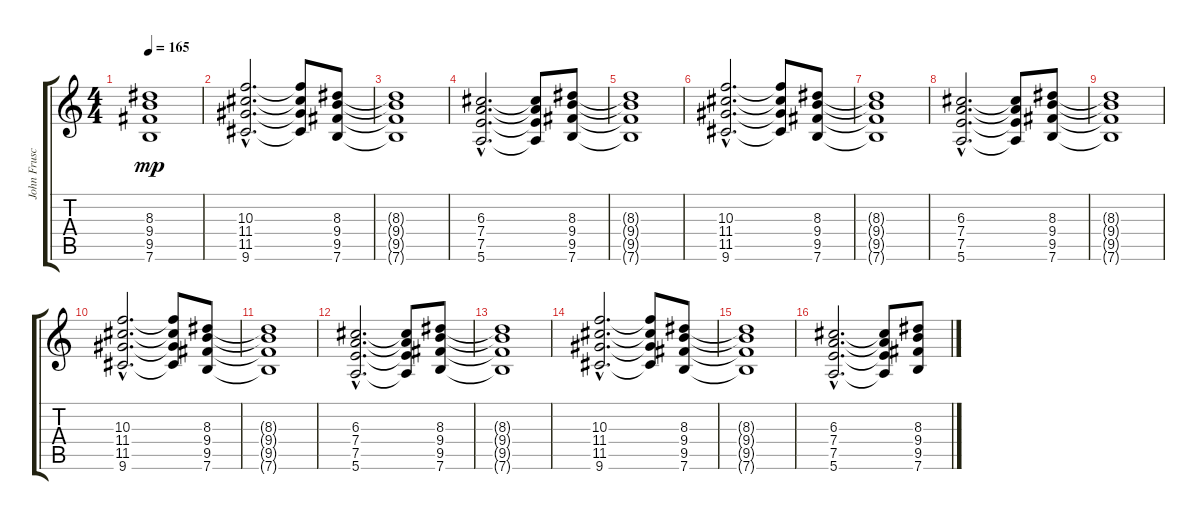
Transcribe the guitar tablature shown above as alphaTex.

\track ("John Frusciante - Guitar" "John Frusc") {instrument overdrivenguitar}
\staff {score tabs}
\tuning (E4 B3 G3 D3 A2 E2) {hide}
\ts (4 4)
\tempo 165
\clef g2
\ks c
(8.3{t} 9.4{t} 9.5{t} 7.6{t}).1{dy mp} |
(10.3{hac} 11.4{hac} 11.5{hac} 9.6{hac}).2{d} (10.3{t} 11.4{t} 11.5{t} 9.6{t}).8 (8.3 9.4 9.5 7.6).8 |
(8.3{t} 9.4{t} 9.5{t} 7.6{t}).1 |
(6.3{hac} 7.4{hac} 7.5{hac} 5.6{hac}).2{d} (6.3{t} 7.4{t} 7.5{t} 5.6{t}).8 (8.3 9.4 9.5 7.6).8 |
(8.3{t} 9.4{t} 9.5{t} 7.6{t}).1 |
(10.3{hac} 11.4{hac} 11.5{hac} 9.6{hac}).2{d} (10.3{t} 11.4{t} 11.5{t} 9.6{t}).8 (8.3 9.4 9.5 7.6).8 |
(8.3{t} 9.4{t} 9.5{t} 7.6{t}).1 |
(6.3{hac} 7.4{hac} 7.5{hac} 5.6{hac}).2{d} (6.3{t} 7.4{t} 7.5{t} 5.6{t}).8 (8.3 9.4 9.5 7.6).8 |
(8.3{t} 9.4{t} 9.5{t} 7.6{t}).1 |
(10.3{hac} 11.4{hac} 11.5{hac} 9.6{hac}).2{d} (10.3{t} 11.4{t} 11.5{t} 9.6{t}).8 (8.3 9.4 9.5 7.6).8 |
(8.3{t} 9.4{t} 9.5{t} 7.6{t}).1 |
(6.3{hac} 7.4{hac} 7.5{hac} 5.6{hac}).2{d} (6.3{t} 7.4{t} 7.5{t} 5.6{t}).8 (8.3 9.4 9.5 7.6).8 |
(8.3{t} 9.4{t} 9.5{t} 7.6{t}).1 |
(10.3{hac} 11.4{hac} 11.5{hac} 9.6{hac}).2{d} (10.3{t} 11.4{t} 11.5{t} 9.6{t}).8 (8.3 9.4 9.5 7.6).8 |
(8.3{t} 9.4{t} 9.5{t} 7.6{t}).1 |
(6.3{hac} 7.4{hac} 7.5{hac} 5.6{hac}).2{d} (6.3{t} 7.4{t} 7.5{t} 5.6{t}).8 (8.3 9.4 9.5 7.6).8
